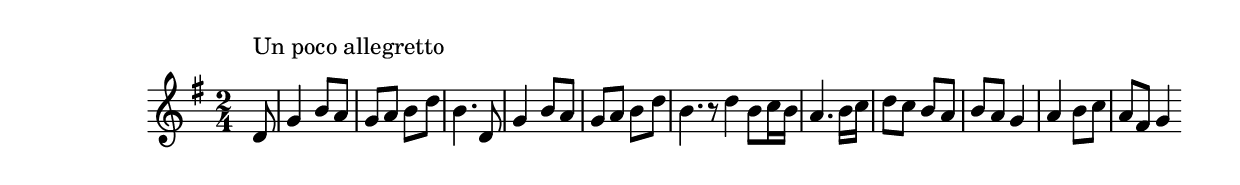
\version "2.14.0"
%{\header {
  title = "Derrie-`r' Chez Nous il y a Trois Fleurs (France)"
  composer = "anonymous"
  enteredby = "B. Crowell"
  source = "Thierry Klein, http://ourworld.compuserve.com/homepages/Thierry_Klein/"
}%}
\score{{\key g \major
\time 2/4
%{\tempo 8=115
%}\relative c' {
  \partial 8
  d8^\markup{\column { "Un poco allegretto" " " }} g4 b8 a | g8 a b d | b4. d,8 | g4 b8 a | g8 a b d | b4. r8 
  \bar "|:" d4 b8 c16 b | a4. b16 c | d8 c b a | b a g4 | a4 b8 c | a8 fis g4
  \bar ":|"
}

}}